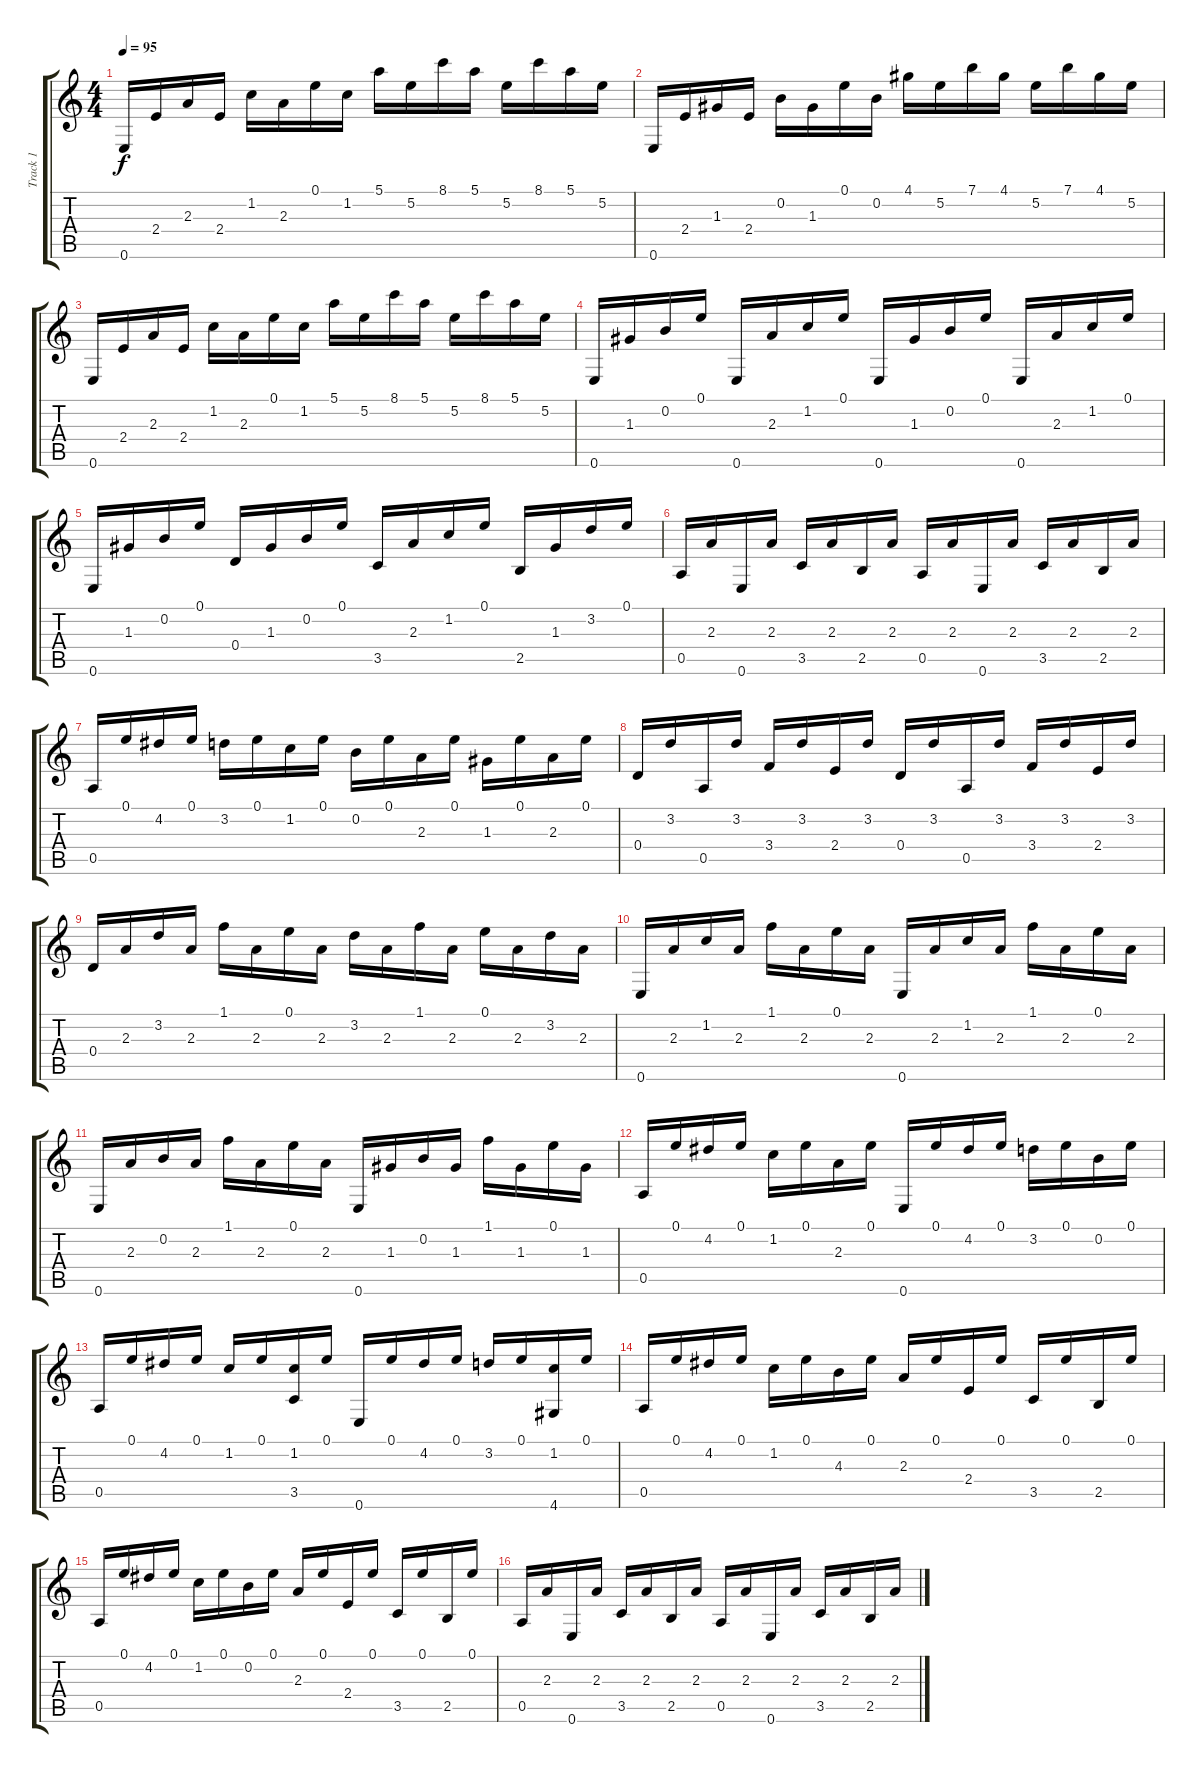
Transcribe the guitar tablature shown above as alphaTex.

\track ("Track 1" "Track 1") {instrument acousticguitarsteel}
\staff {score tabs}
\tuning (E4 B3 G3 D3 A2 E2) {hide}
\ts (4 4)
\tempo 95
\clef g2
\ks c
0.6.16{dy f} 2.4.16 2.3.16 2.4.16 1.2.16 2.3.16 0.1.16 1.2.16 5.1.16 5.2.16 8.1.16 5.1.16 5.2.16 8.1.16 5.1.16 5.2.16 |
0.6.16 2.4.16 1.3.16 2.4.16 0.2.16 1.3.16 0.1.16 0.2.16 4.1.16 5.2.16 7.1.16 4.1.16 5.2.16 7.1.16 4.1.16 5.2.16 |
0.6.16 2.4.16 2.3.16 2.4.16 1.2.16 2.3.16 0.1.16 1.2.16 5.1.16 5.2.16 8.1.16 5.1.16 5.2.16 8.1.16 5.1.16 5.2.16 |
0.6.16 1.3.16 0.2.16 0.1.16 0.6.16 2.3.16 1.2.16 0.1.16 0.6.16 1.3.16 0.2.16 0.1.16 0.6.16 2.3.16 1.2.16 0.1.16 |
0.6.16 1.3.16 0.2.16 0.1.16 0.4.16 1.3.16 0.2.16 0.1.16 3.5.16 2.3.16 1.2.16 0.1.16 2.5.16 1.3.16 3.2.16 0.1.16 |
0.5.16 2.3.16 0.6.16 2.3.16 3.5.16 2.3.16 2.5.16 2.3.16 0.5.16 2.3.16 0.6.16 2.3.16 3.5.16 2.3.16 2.5.16 2.3.16 |
0.5.16 0.1.16 4.2.16 0.1.16 3.2.16 0.1.16 1.2.16 0.1.16 0.2.16 0.1.16 2.3.16 0.1.16 1.3.16 0.1.16 2.3.16 0.1.16 |
0.4.16 3.2.16 0.5.16 3.2.16 3.4.16 3.2.16 2.4.16 3.2.16 0.4.16 3.2.16 0.5.16 3.2.16 3.4.16 3.2.16 2.4.16 3.2.16 |
0.4.16 2.3.16 3.2.16 2.3.16 1.1.16 2.3.16 0.1.16 2.3.16 3.2.16 2.3.16 1.1.16 2.3.16 0.1.16 2.3.16 3.2.16 2.3.16 |
0.6.16 2.3.16 1.2.16 2.3.16 1.1.16 2.3.16 0.1.16 2.3.16 0.6.16 2.3.16 1.2.16 2.3.16 1.1.16 2.3.16 0.1.16 2.3.16 |
0.6.16 2.3.16 0.2.16 2.3.16 1.1.16 2.3.16 0.1.16 2.3.16 0.6.16 1.3.16 0.2.16 1.3.16 1.1.16 1.3.16 0.1.16 1.3.16 |
0.5.16 0.1.16 4.2.16 0.1.16 1.2.16 0.1.16 2.3.16 0.1.16 0.6.16 0.1.16 4.2.16 0.1.16 3.2.16 0.1.16 0.2.16 0.1.16 |
0.5.16 0.1.16 4.2.16 0.1.16 1.2.16 0.1.16 (1.2 3.5).16 0.1.16 0.6.16 0.1.16 4.2.16 0.1.16 3.2.16 0.1.16 (1.2 4.6).16 0.1.16 |
0.5.16 0.1.16 4.2.16 0.1.16 1.2.16 0.1.16 4.3.16 0.1.16 2.3.16 0.1.16 2.4.16 0.1.16 3.5.16 0.1.16 2.5.16 0.1.16 |
0.5.16 0.1.16 4.2.16 0.1.16 1.2.16 0.1.16 0.2.16 0.1.16 2.3.16 0.1.16 2.4.16 0.1.16 3.5.16 0.1.16 2.5.16 0.1.16 |
0.5.16 2.3.16 0.6.16 2.3.16 3.5.16 2.3.16 2.5.16 2.3.16 0.5.16 2.3.16 0.6.16 2.3.16 3.5.16 2.3.16 2.5.16 2.3.16
